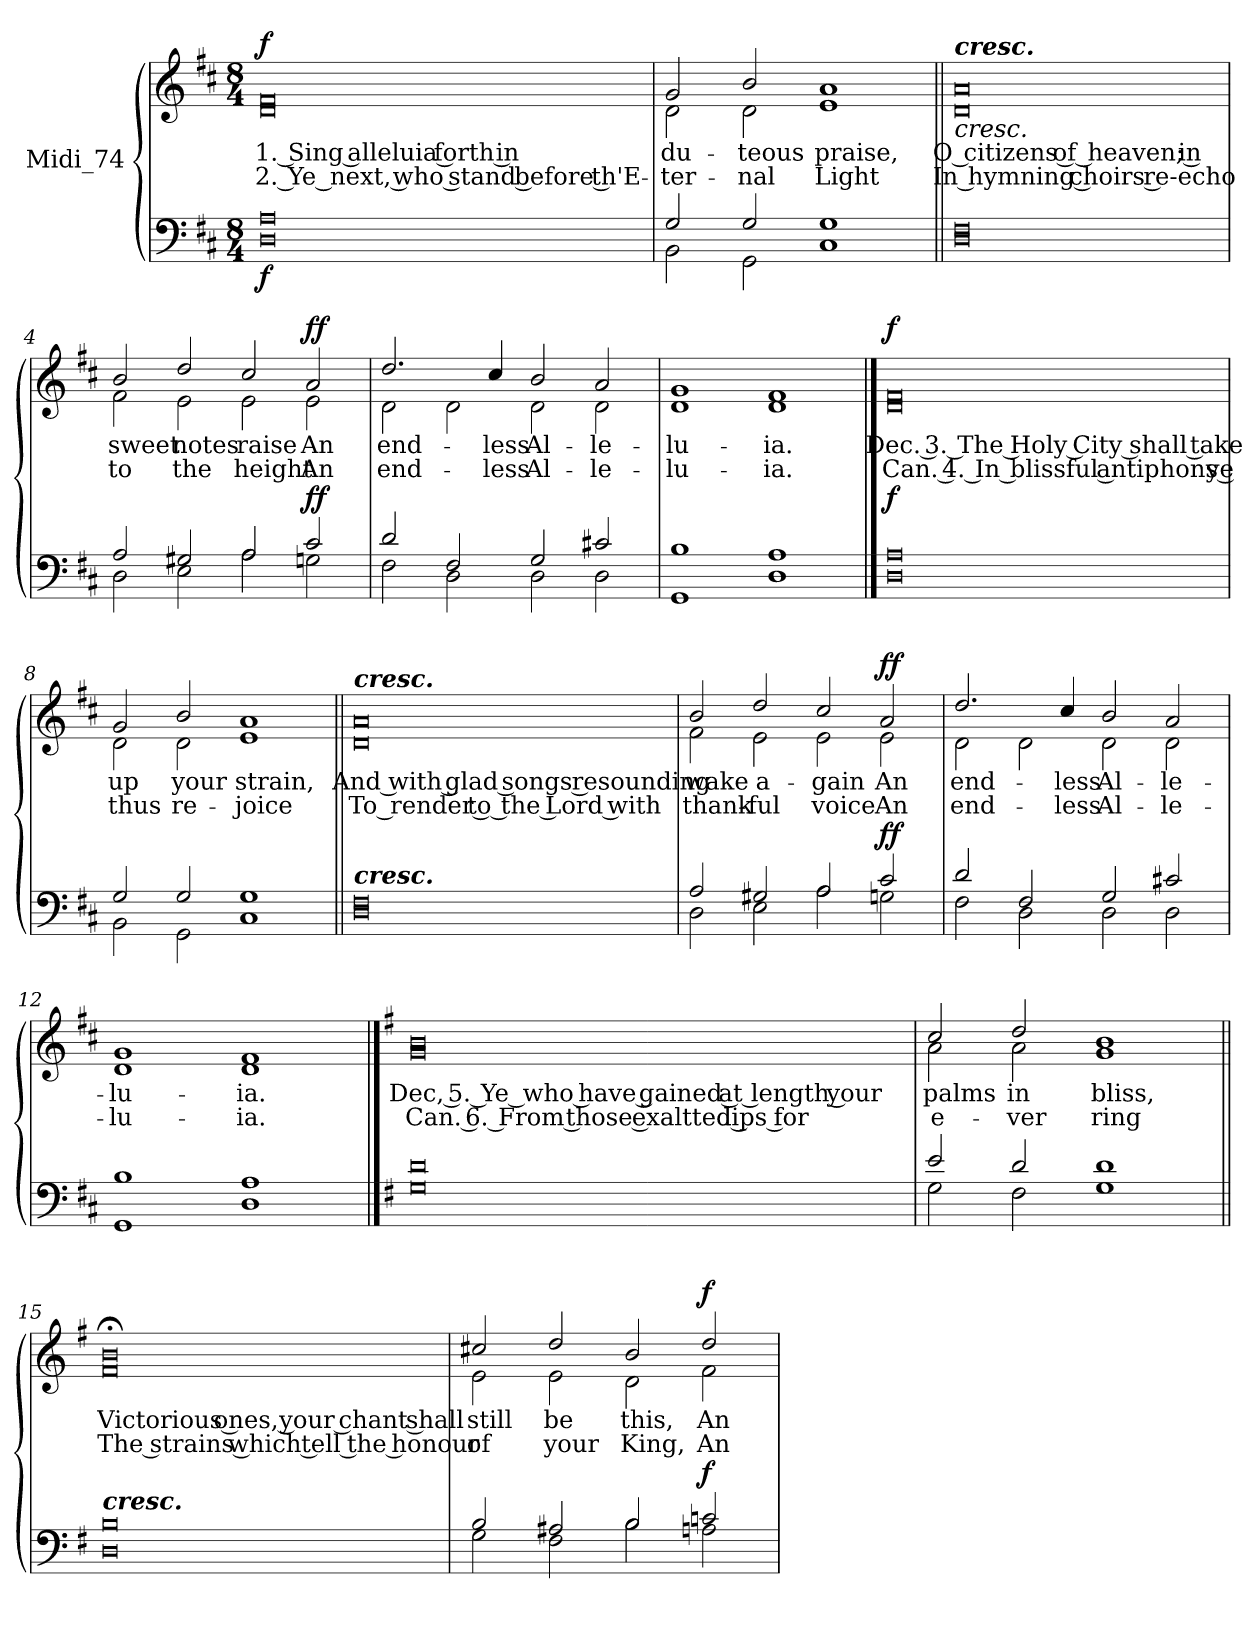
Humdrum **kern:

**kern	**dynam	**kern	**text	**text	**dynam
*part2	*part2	*part1	*part1	*part1	*part1
*staff2	*staff2	*staff1	*staff1	*staff1	*staff1
*I"Midi_74	*	*I"Midi_74	*	*	*
*clefF4	*	*clefG2	*	*	*
*k[f#c#]	*	*k[f#c#]	*	*	*
*D:	*	*D:	*	*	*
*M8/4	*	*M8/4	*	*	*
=1	=1	=1	=1	=1	=1
*^	*	*	*	*	*
!	!	!	!LO:TX:a:cj:t=John Ellerton\n(1826-93)	!	!	!
!	!	!	!LO:TX:a:cj:t=Sing alleluia forth in duteous praise	!	!	!
!	!	!	!LO:TX:a:cj:t=Joseph Barnby\n(1838-96)	!	!	!
!	!	!	!LO:TX:a:B:t=10 10. 7	!	!	!
!	!	!	!LO:TX:a:Bi:t=Full	!	!	!
!	!	!LO:DY:b	!	!LO:LY:b	!LO:LY:b	!LO:DY:b
*	*	*	*^	*	*	*
0A/	0D\	f	0f#/	0d\	1. Sing alleluia forth in	2. Ye next, who stand before th'E-	f
=2	=2	=2	=2	=2	=2	=2	=2
!	!	!	!	!	!LO:LY:b	!LO:LY:b	!
2G/	2BB\	.	2g/	2d\	-du-	-ter-	.
!	!	!	!	!	!LO:LY:b	!LO:LY:b	!
2G/	2GG\	.	2b/	2d\	-teous	nal	.
!	!	!	!	!	!LO:LY:b	!LO:LY:b	!
1G/	1C#\	.	1a/	1e\	praise,	Light	.
=3||	=3||	=3||	=3||	=3||	=3||	=3||	=3||
!	!	!	!LO:TX:a:Bi:t=cresc.	!	!	!	!
!	!	!	!LO:TX:b:i:t=cresc.	!	!	!	!
!	!	!	!	!	!LO:LY:b	!LO:LY:b	!
0F#/	0D\	.	0a/	0d\	O citizens of heaven; in	In hymning choirs re-echo	.
!!LO:LB:g=z	!!
=4	=4	=4	=4	=4	=4	=4	=4
!	!	!	!	!	!LO:LY:b	!LO:LY:b	!
2A/	2D\	.	2b/	2f#\	sweet	to	.
!	!	!	!	!	!LO:LY:b	!LO:LY:b	!
2G#X/	2E\	.	2dd/	2e\	notes	the	.
!	!	!	!	!	!LO:LY:b	!LO:LY:b	!
2A/	2A\	.	2cc#/	2e\	raise	height	.
!	!	!LO:DY:a	!	!	!LO:LY:b	!LO:LY:b	!LO:DY:a
2c#/	2Gn\	ff	2a/	2e\	An	An	ff
=5	=5	=5	=5	=5	=5	=5	=5
!	!	!	!	!	!LO:LY:b	!LO:LY:b	!
2d/	2F#\	.	2.dd/	2d\	end-	-end-	.
2F#/	2D\	.	.	2d\	.	.	.
!	!	!	!	!	!LO:LY:b	!LO:LY:b	!
.	.	.	4cc#/	.	-less	less	.
!	!	!	!	!	!LO:LY:b	!LO:LY:b	!
2G/	2D\	.	2b/	2d\	Al-	-Al-	.
!	!	!	!	!	!LO:LY:b	!LO:LY:b	!
2c#X/	2D\	.	2a/	2d\	-le-	-le-	.
=6	=6	=6	=6	=6	=6	=6	=6
!	!	!	!	!	!LO:LY:b	!LO:LY:b	!
1B/	1GG\	.	1g/	1d\	-lu-	-lu-	.
!	!	!	!	!	!LO:LY:b	!LO:LY:b	!
1A/	1D\	.	1f#/	1d\	-ia.	ia.	.
!!LO:LB:g=z	!!
==7	==7	==7	==7	==7	==7	==7	==7
!	!	!LO:DY:a	!	!	!LO:LY:b	!LO:LY:b	!LO:DY:b
0A/	0D\	f	0f#/	0d\	Dec. 3. The Holy City shall take	Can. 4. In blissful antiphons ye	f
=8	=8	=8	=8	=8	=8	=8	=8
!	!	!	!	!	!LO:LY:b	!LO:LY:b	!
2G/	2BB\	.	2g/	2d\	up	thus	.
!	!	!	!	!	!LO:LY:b	!LO:LY:b	!
2G/	2GG\	.	2b/	2d\	your	re-	.
!	!	!	!	!	!LO:LY:b	!LO:LY:b	!
1G/	1C#\	.	1a/	1e\	-strain,	joice	.
!!LO:LB:g=z	!!
=9||	=9||	=9||	=9||	=9||	=9||	=9||	=9||
!	!	!	!LO:TX:a:Bi:t=cresc.	!	!	!	!
!LO:TX:a:Bi:t=cresc.	!	!	!	!	!	!	!
!	!	!	!	!	!LO:LY:b	!LO:LY:b	!
0F#/	0D\	.	0a/	0d\	And with glad songs resounding	To render to the Lord with	.
=10	=10	=10	=10	=10	=10	=10	=10
!	!	!	!	!	!LO:LY:b	!LO:LY:b	!
2A/	2D\	.	2b/	2f#\	wake	thank-	.
!	!	!	!	!	!LO:LY:b	!LO:LY:b	!
2G#X/	2E\	.	2dd/	2e\	-a-	-ful	.
!	!	!	!	!	!LO:LY:b	!LO:LY:b	!
2A/	2A\	.	2cc#/	2e\	gain	voice	.
!	!	!LO:DY:a	!	!	!LO:LY:b	!LO:LY:b	!LO:DY:a
2c#/	2Gn\	ff	2a/	2e\	An	An	ff
=11	=11	=11	=11	=11	=11	=11	=11
!	!	!	!	!	!LO:LY:b	!LO:LY:b	!
2d/	2F#\	.	2.dd/	2d\	end-	-end-	.
2F#/	2D\	.	.	2d\	.	.	.
!	!	!	!	!	!LO:LY:b	!LO:LY:b	!
.	.	.	4cc#/	.	-less	less	.
!	!	!	!	!	!LO:LY:b	!LO:LY:b	!
2G/	2D\	.	2b/	2d\	Al-	-Al-	.
!	!	!	!	!	!LO:LY:b	!LO:LY:b	!
2c#X/	2D\	.	2a/	2d\	-le-	-le-	.
=12	=12	=12	=12	=12	=12	=12	=12
!	!	!	!	!	!LO:LY:b	!LO:LY:b	!
1B/	1GG\	.	1g/	1d\	-lu-	-lu-	.
!	!	!	!	!	!LO:LY:b	!LO:LY:b	!
1A/	1D\	.	1f#/	1d\	-ia.	ia.	.
!!LO:LB:g=z	!!
==13	==13	==13	==13	==13	==13	==13	==13
*k[f#]	*	*	*k[f#]	*	*	*	*
*G:	*	*	*G:	*	*	*	*
!	!	!	!	!	!LO:LY:b	!LO:LY:b	!LO:DY:b
!	!	!	!	!	!	!	!LO:DY:n=1:a
0d/	0G\	.	0b/	0g\	Dec, 5. Ye who have gained at length your	Can. 6. From those exaltted lips for	mf mf
=14	=14	=14	=14	=14	=14	=14	=14
!	!	!	!	!	!LO:LY:b	!LO:LY:b	!
2e/	2G\	.	2cc/	2a\	palms	e-	.
!	!	!	!	!	!LO:LY:b	!LO:LY:b	!
2d/	2F#\	.	2dd/	2a\	-in	ver	.
!	!	!	!	!	!LO:LY:b	!LO:LY:b	!
1d/	1G\	.	1b/	1g\	bliss,	ring	.
!!LO:LB:g=z	!!
=15||	=15||	=15||	=15||	=15||	=15||	=15||	=15||
!LO:TX:a:Bi:t=cresc.	!	!	!	!	!	!	!
!	!	!	!	!	!LO:LY:b	!LO:LY:b	!
0B/	0D\	.	0b;/	0f#\	Victorious ones, your chant shall	The strains which tell the honour	.
=16	=16	=16	=16	=16	=16	=16	=16
!	!	!	!	!	!LO:LY:b	!LO:LY:b	!
2B/	2G\	.	2cc#X/	2e\	still	of	.
!	!	!	!	!	!LO:LY:b	!LO:LY:b	!
2A#X/	2F#\	.	2dd/	2e\	be	your	.
!	!	!	!	!	!LO:LY:b	!LO:LY:b	!
2B/	2B\	.	2b/	2d\	this,	King,	.
!	!	!LO:DY:a	!	!	!LO:LY:b	!LO:LY:b	!LO:DY:a
2cn/	2An\	f	2dd/	2f#\	An	An	f
*v	*v	*	*	*	*	*	*
*	*	*v	*v	*	*	*
=	=	=	=	=	=
*-	*-	*-	*-	*-	*-
